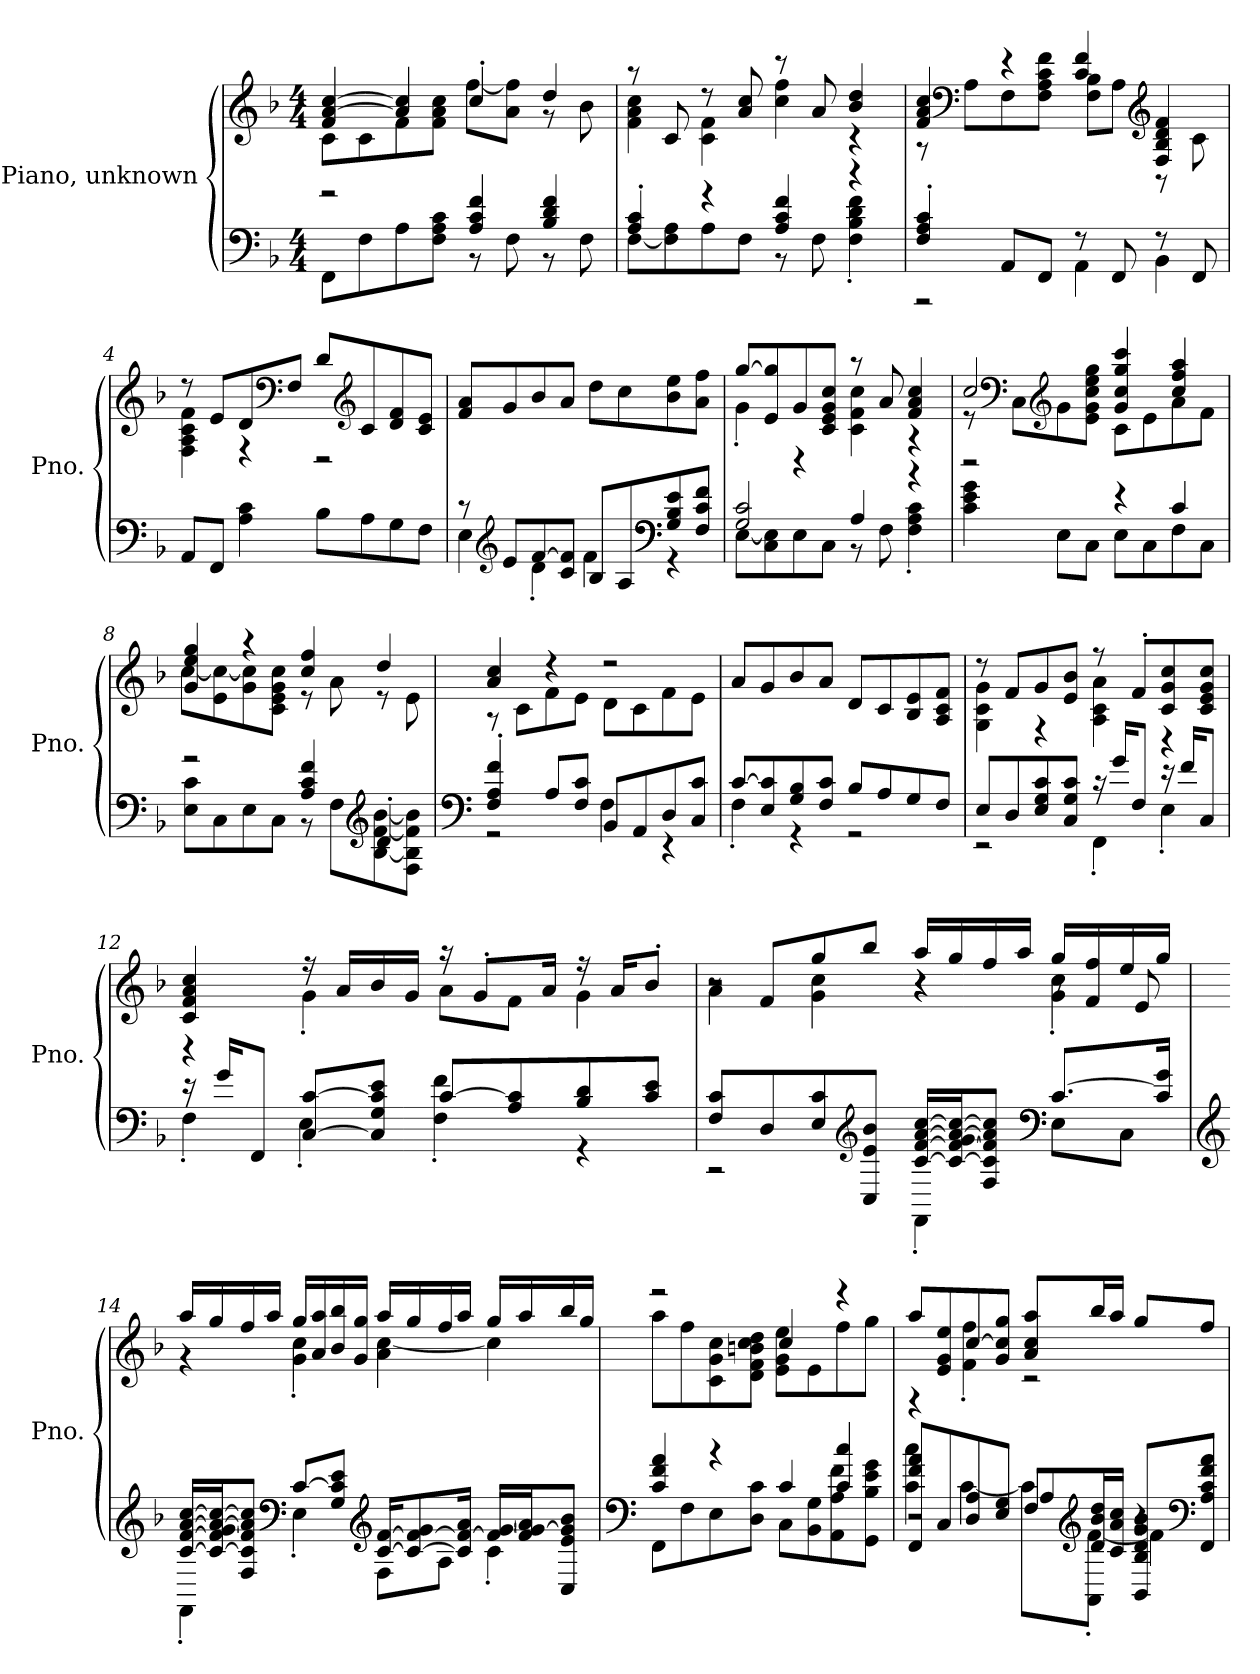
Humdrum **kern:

**kern	**kern
*part1	*part1
*staff2	*staff1
*I"Piano, unknown	*
*I'Pno.	*
*clefF4	*clefG2
*k[b-]	*k[b-]
*M4/4	*M4/4
*MM120	*MM120
=1	=1
*^	*^
2r	8FF\L	4f/ [4a/ [4cc/	8c\L
.	8F\	.	8c\
.	8A\	4a/] 4cc/]	8f\
.	8F\ 8A\ 8c\J	.	8f\ 8a\ 8cc\J
4A/ 4c/ 4f/	8r	4cc'/	[8ff\L
.	8F\	.	8a\ 8ff\]J
4B-/ 4d/ 4f/	8r	4dd/	8r
.	8F\	.	8b-\
=2	=2	=2	=2
4A/' 4c/'	[8F\L	8r	4f\ 4a\ 4cc\
.	8F\] 8A\	8c/	.
4r	8A\	8r	4c\ 4f\
.	8F\J	8a/ 8cc/	.
4A/ 4c/ 4f/	8r	8r	4cc\ 4ff\
.	8F\	8a/	.
4r	4F\' 4B-\' 4d\' 4f\'	4b-/ 4dd/	4r
=3	=3	=3	=3
4F/' 4A/' 4c/'	2r	4f/ 4a/ 4cc/	8r
*	*	*clefF4	*
.	.	.	8A\L
8AA/L	.	4r	8F\
8FF/J	.	.	8F\ 8A\ 8c\ 8f\J
8r	4AA\	4c/ 4f/	8F\ 8B-\L
8FF/	.	.	8A\J
*	*	*clefG2	*
8r	4BB-\	4F/ 4B-/ 4d/ 4f/	8r
8FF/	.	.	8c\
*v	*v	*	*
!!LO:LB:g=z	!!
=4	=4	=4
8AA/L	8r	4F\ 4A\ 4c\ 4f\
8FF/J	8e/L	.
4A\ 4c\	8d/	4r
*	*clefF4	*
.	8F/J	.
8B-\L	8d/L	2r
*	*clefG2	*
8A\	8c/	.
8G\	8d/ 8f/	.
8F\J	8c/ 8e/J	.
*	*v	*v
=5	=5
*^	*
8r	4E\	8f/ 8a/L
*clefG2	*	*
8e/L	.	8g/
[8f/	4d'\	8b-/
8c/ 8f/]J	.	8a/J
8B-/L	4f\	8dd\L
8A/	.	8cc\
*clefF4	*	*
8G/ 8B-/ 8e/	4r	8b-\ 8ee\
8F/ 8c/ 8f/J	.	8a\ 8ff\J
=6	=6	=6
*	*	*^
2G/ 2c/	[8E\L	[8gg/L	4g'\
.	8C\ 8E\]	8e/ 8gg/]	.
.	8E\	8g/	4r
.	8C\J	8c/ 8e/ 8g/ 8cc/J	.
4A/	8r	8r	4c\ 4f\ 4cc\
.	8F\	8a/	.
4r	4F\' 4A\' 4c\'	4f/ 4a/ 4cc/	4r
!!LO:LB:g=z	!!
=7	=7	=7	=7
2r	4c\ 4e\ 4g\	2cc/	8r
*	*	*clefF4	*
.	.	.	8C\L
*	*	*clefG2	*
.	8E\L	.	8g\
.	8C\J	.	8e\ 8g\ 8cc\ 8ee\ 8gg\J
4r	8E\L	4g/ 4cc/ 4gg/ 4ccc/	8c\L
.	8C\	.	8e\
4c/	8F\	4cc/ 4ff/ 4aa/	8a\
.	8C\J	.	8f\J
=8	=8	=8	=8
2r	8E\ 8c\L	4g/ 4ee/ 4gg/	[8cc\L
.	8C\	.	8e\ 8cc\_
.	8E\	4r	8g\ 8cc\]
.	8C\J	.	8c\ 8e\ 8g\ 8cc\J
4A/ 4c/ 4f/	8r	4cc/ 4ff/	8r
.	8F\L	.	8a\
*clefG2	*	*	*
4d'/	[8B-\ [8f\ [8b-\	4dd/	8r
.	8F\ 8B-\] 8f\] 8b-\]J	.	8e\
=9	=9	=9	=9
*clefF4	*	*	*
4F/' 4A/' 4f/'	2r	4a/ 4cc/	8r
.	.	.	8c\L
8A/L	.	4r	8f\
8F/ 8c/J	.	.	8e\J
8BB-/L	4F\	2r	8d\L
8AA/	.	.	8c\
8D/	4r	.	8f\
8C/ 8c/J	.	.	8e\J
*	*	*v	*v
=10	=10	=10
[8c/L	4F'\	8a/L
8E/ 8c/]	.	8g/
8G/ 8B-/	4r	8b-/
8F/ 8c/J	.	8a/J
8B-/L	2r	8d/L
8A/	.	8c/
8G/	.	8B-/ 8e/
8F/J	.	8A/ 8c/ 8f/J
!!LO:LB:g=z
=11	=11	=11
*	*	*^
8E/L	2r	8r	4G\ 4c\ 4g\
8D/	.	8f/L	.
8E/ 8G/ 8c/	.	8g/	4r
8C/ 8G/ 8c/J	.	8e/ 8b-/J	.
16r	4FF'\	8r	4A\ 4c\ 4a\
16g/KL	.	.	.
8F/J	.	8f'/L	.
16r	4E'\	8c/ 8g/ 8cc/	4r
16f/KL	.	.	.
8C/J	.	8c/ 8e/ 8g/ 8cc/J	.
=12	=12	=12	=12
16r	4F'\	4c/ 4f/ 4a/ 4cc/	4r
16g/KL	.	.	.
8FF/J	.	.	.
[8C/ [8c/L	4E'\	16r	4g'\
.	.	16a/LL	.
8C/] 8G/ 8c/] 8e/J	.	16b-/	.
.	.	16g/JJ	.
[8c/L	4F\' 4f\'	16r	8a\L
.	.	8g'/L	.
8A/ 8c/]	.	.	8f\J
.	.	16a/Jk	.
8B-/ 8d/	4r	16r	4g\
.	.	16a/KL	.
8c/ 8e/J	.	8b-'/J	.
=13	=13	=13	=13
*	*	*	*^
8F/ 8c/L	2r	8r	4a\	2r
8D/	.	8f/L	.	.
8E/ 8c/	.	8gg/	4g\ 4cc\	.
*clefG2	*	*	*	*
8C/ 8e/ 8b-/J	.	8bb-/J	.	.
[16c/ [16f/ [16a/ [16cc/LL	4FF'\	16aa/LL	4r	4r
16c/_ 16f/_ 16g/ 16a/_ 16cc/_J	.	16gg/	.	.
8F/ 8c/] 8f/] 8a/] 8cc/]J	.	16ff/	.	.
.	.	16aa/JJ	.	.
*clefF4	*	*	*	*
[8.c/L	8E\L	16gg/LL	4g\' 4cc\'	8r
.	.	16f/ 16ff/	.	.
.	8C\J	16ee/	.	8e/
16c/] 16g/Jk	.	16gg/JJ	.	.
*	*	*v	*v	*v
!!LO:LB:g=z
=14	=14	=14
*clefG2	*	*
*	*	*^
[16c/ [16f/ [16a/ [16cc/LL	4FF'\	16aa/LL	4r
16c/_ 16f/_ 16g/ 16a/_ 16cc/_J	.	16gg/	.
8F/ 8c/] 8f/] 8a/] 8cc/]J	.	16ff/	.
.	.	16aa/JJ	.
*clefF4	*	*	*
[8c/L	4E'\	16gg/LL	4g\' 4cc\'
.	.	16a/ 16aa/	.
8G/ 8c/] 8e/J	.	16b-/ 16bb-/	.
.	.	16g/ 16gg/JJ	.
*clefG2	*	*	*
[16c/ [16f/KL	8F\L	16aa/LL	4a\ [4cc\
8c/_ 8f/_ 8g/	.	16gg/	.
.	8A\J	16ff/	.
16c/] 16f/_ 16a/Jk	.	16aa/JJ	.
16f/_ [16g/LL	4c'\	16gg/LL	4cc\]
16f/] 16g/_ 16a/J	.	16aa/	.
8C/ 8e/ 8g/] 8b-/J	.	16bb-/	.
.	.	16gg/JJ	.
=15	=15	=15	=15
*clefF4	*	*	*
4c/ 4f/ 4a/	8FF\L	2r	8aa\L
.	8F\	.	8ff\
4r	8E\	.	8c\ 8g\ 8cc\
.	8D\ 8c\J	.	8d\ 8f\ 8bn\ 8cc\ 8dd\J
4c/	8C\L	4cc/	8e\ 8g\ 8ee\L
.	8BB-\ 8G\	.	8e\
4c/ 4cc/	8AA\ 8A\ 8f\	4r	8ff\
.	8GG\ 8B-\ 8e\ 8g\J	.	8gg\J
!!LO:LB:g=z	!!
=16	=16	=16	=16
*	*^	*	*
8FF/ 8f/ 8a/L	4c\ 4cc\	2r	8aa/L	4r
8C/	.	.	8e/ 8g/ 8ee/	.
8D/ 8A/	[4c\	.	[8cc/	4f\' 4ff\'
8E/ 8G/J	.	.	8g/ 8cc/] 8gg/J	.
8F/L	8c\L]	4A/	8a/ 8cc/ 8aa/L	2r
*clefG2	*	*	*	*
16d/ 16b-/ 16dd/L	8AA\' [8f\'J	.	16bb-/L	.
16c/ 16a/ 16cc/JJ	.	.	16aa/JJ	.
8BB-/ 8B-/ 8d/ 8g/ 8b-/L	4f\]	4r	8gg/L	.
*clefF4	*	*	*	*
8FF/ 8A/ 8c/ 8f/ 8a/J	.	.	8ff/J	.
*v	*v	*v	*	*
*	*v	*v
=	=
*-	*-
